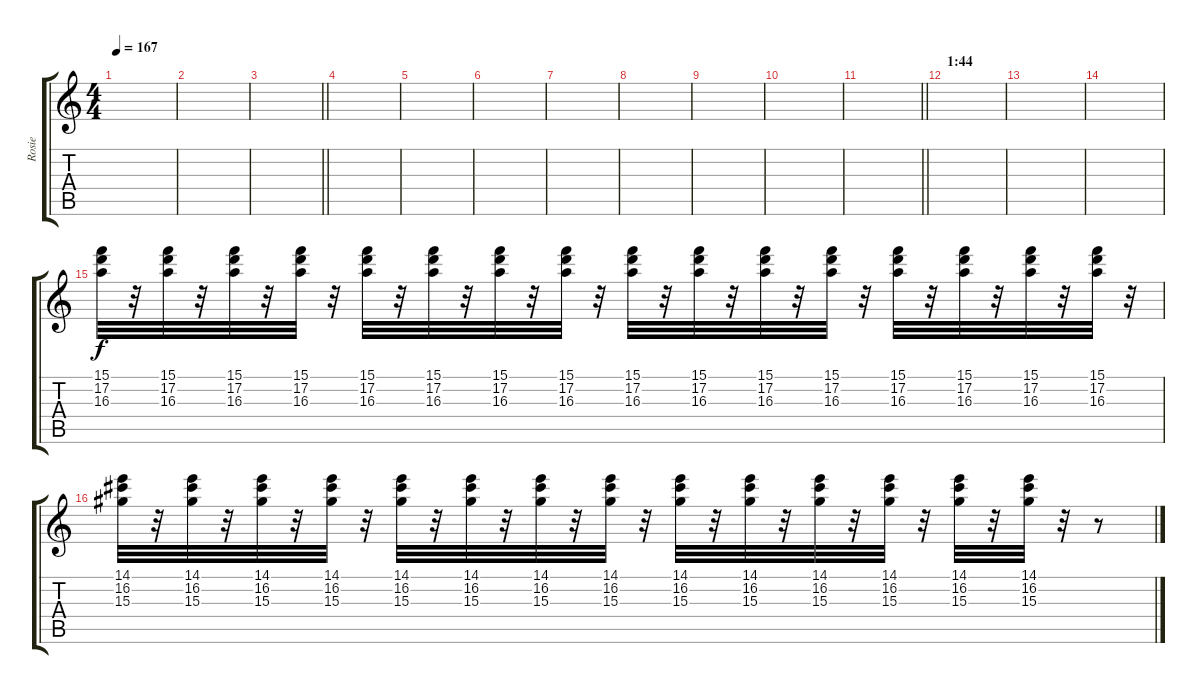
\track ("Rosie" "Rosie") {instrument acousticguitarsteel}
\staff {score tabs}
\tuning (D4 A3 F3 C3 G2 D2) {hide}
\ts (4 4)
\tempo 167
\clef g2
\ks c
|
|
\barLineRight lightlight
|
|
|
|
|
|
|
|
\barLineRight lightlight
|
\section ("" "1:44")
|
|
|
(15.1 17.2 16.3).32 r.32 (15.1 17.2 16.3).32 r.32 (15.1 17.2 16.3).32 r.32 (15.1 17.2 16.3).32 r.32 (15.1 17.2 16.3).32 r.32 (15.1 17.2 16.3).32 r.32 (15.1 17.2 16.3).32 r.32 (15.1 17.2 16.3).32 r.32 (15.1 17.2 16.3).32 r.32 (15.1 17.2 16.3).32 r.32 (15.1 17.2 16.3).32 r.32 (15.1 17.2 16.3).32 r.32 (15.1 17.2 16.3).32 r.32 (15.1 17.2 16.3).32 r.32 (15.1 17.2 16.3).32 r.32 (15.1 17.2 16.3).32 r.32 |
(14.1 16.2 15.3).32 r.32 (14.1 16.2 15.3).32 r.32 (14.1 16.2 15.3).32 r.32 (14.1 16.2 15.3).32 r.32 (14.1 16.2 15.3).32 r.32 (14.1 16.2 15.3).32 r.32 (14.1 16.2 15.3).32 r.32 (14.1 16.2 15.3).32 r.32 (14.1 16.2 15.3).32 r.32 (14.1 16.2 15.3).32 r.32 (14.1 16.2 15.3).32 r.32 (14.1 16.2 15.3).32 r.32 (14.1 16.2 15.3).32 r.32 (14.1 16.2 15.3).32 r.32 r.8
